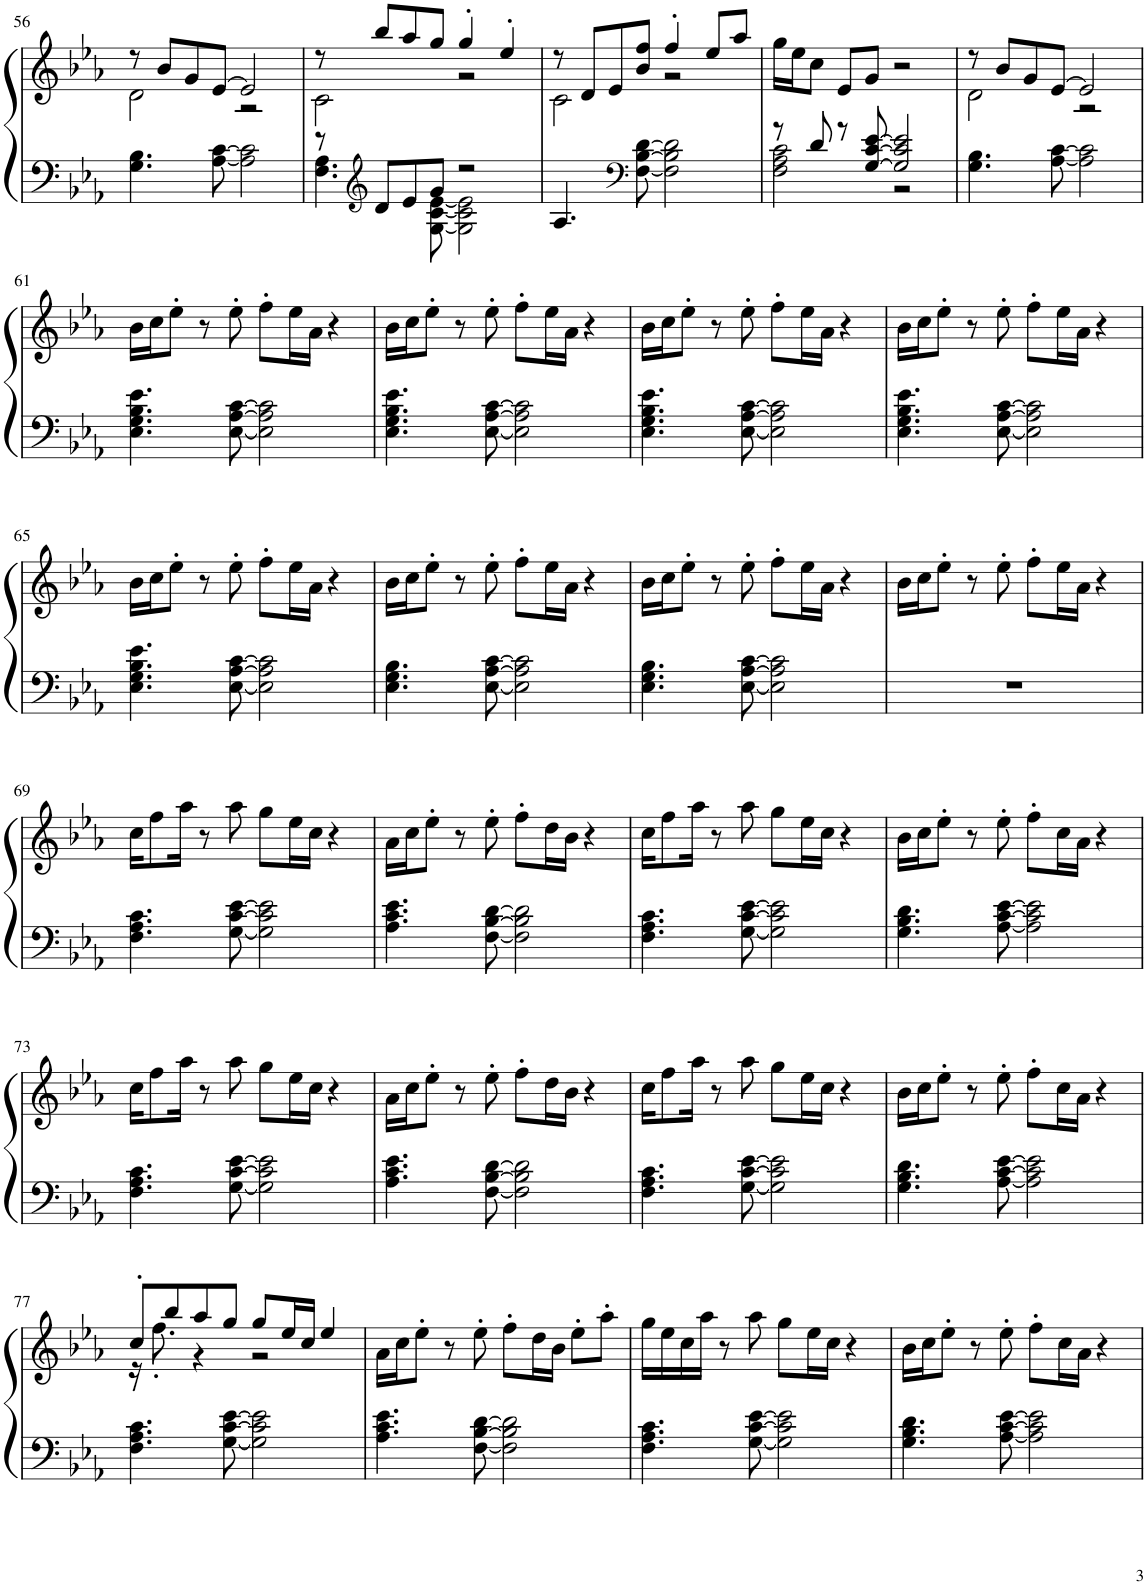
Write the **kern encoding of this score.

**kern	**kern
*part1	*part1
*staff2	*staff1
*I"Piano, Keyzone Classic	*
*I'Pno.	*
!!LO:PB:g=z
*clefF4	*clefG2
*k[b-e-a-]	*k[b-e-a-]
*M4/4	*M4/4
=56	=56
*	*^
4.G\ 4.B-\	8r	2d\
.	8b-/L	.
.	8g/	.
[8A-\ [8c\	[8e-/J	.
2A-\] 2c\]	2e-/]	2r
=57	=57	=57
*^	*	*
8r	4.F\ 4.A-\	8r	2c\
*clefG2	*	*	*
8d/L	.	8bb-/L	.
8e-/	.	8aa-/	.
8g/J	[8G\ [8c\ [8e-\	8gg/J	.
2r	2G\] 2c\] 2e-\]	4gg'/	2r
.	.	4ee-'/	.
*v	*v	*	*
=58	=58	=58
4.A-/	8r	2c\
.	8d/L	.
.	8e-/	.
*clefF4	*	*
[8F\ [8B-\ [8d\	8b-/ 8ff/J	.
2F\] 2B-\] 2d\]	4ff'/	2r
.	8ee-/L	.
.	8aa-/J	.
*	*v	*v
=59	=59
*^	*
8r	2F\ 2A-\ 2c\	16gg\LL
.	.	16ee-\J
8d/	.	8cc\J
8r	.	8e-/L
[8G/ [8c/ [8e-/	.	8g/J
2G/] 2c/] 2e-/]	2r	2r
*v	*v	*
=60	=60
*	*^
4.G\ 4.B-\	8r	2d\
.	8b-/L	.
.	8g/	.
[8A-\ [8c\	[8e-/J	.
2A-\] 2c\]	2e-/]	2r
*	*v	*v
!!LO:LB:g=z
=61	=61
4.E-\ 4.G\ 4.B-\ 4.e-\	16b-\LL
.	16cc\J
.	8ee-'\J
.	8r
[8E-\ [8A-\ [8c\	8ee-'\
2E-\] 2A-\] 2c\]	8ff'\L
.	16ee-\L
.	16a-\JJ
.	4r
=62	=62
4.E-\ 4.G\ 4.B-\ 4.e-\	16b-\LL
.	16cc\J
.	8ee-'\J
.	8r
[8E-\ [8A-\ [8c\	8ee-'\
2E-\] 2A-\] 2c\]	8ff'\L
.	16ee-\L
.	16a-\JJ
.	4r
=63	=63
4.E-\ 4.G\ 4.B-\ 4.e-\	16b-\LL
.	16cc\J
.	8ee-'\J
.	8r
[8E-\ [8A-\ [8c\	8ee-'\
2E-\] 2A-\] 2c\]	8ff'\L
.	16ee-\L
.	16a-\JJ
.	4r
=64	=64
4.E-\ 4.G\ 4.B-\ 4.e-\	16b-\LL
.	16cc\J
.	8ee-'\J
.	8r
[8E-\ [8A-\ [8c\	8ee-'\
2E-\] 2A-\] 2c\]	8ff'\L
.	16ee-\L
.	16a-\JJ
.	4r
!!LO:LB:g=z
=65	=65
4.E-\ 4.G\ 4.B-\ 4.e-\	16b-\LL
.	16cc\J
.	8ee-'\J
.	8r
[8E-\ [8A-\ [8c\	8ee-'\
2E-\] 2A-\] 2c\]	8ff'\L
.	16ee-\L
.	16a-\JJ
.	4r
=66	=66
4.E-\ 4.G\ 4.B-\	16b-\LL
.	16cc\J
.	8ee-'\J
.	8r
[8E-\ [8A-\ [8c\	8ee-'\
2E-\] 2A-\] 2c\]	8ff'\L
.	16ee-\L
.	16a-\JJ
.	4r
=67	=67
4.E-\ 4.G\ 4.B-\	16b-\LL
.	16cc\J
.	8ee-'\J
.	8r
[8E-\ [8A-\ [8c\	8ee-'\
2E-\] 2A-\] 2c\]	8ff'\L
.	16ee-\L
.	16a-\JJ
.	4r
=68	=68
1r	16b-\LL
.	16cc\J
.	8ee-'\J
.	8r
.	8ee-'\
.	8ff'\L
.	16ee-\L
.	16a-\JJ
.	4r
!!LO:LB:g=z
=69	=69
4.F\ 4.A-\ 4.c\	16cc\KL
.	8ff\
.	16aa-\Jk
.	8r
[8G\ [8c\ [8e-\	8aa-\
2G\] 2c\] 2e-\]	8gg\L
.	16ee-\L
.	16cc\JJ
.	4r
=70	=70
4.A-\ 4.c\ 4.e-\	16a-\LL
.	16cc\J
.	8ee-'\J
.	8r
[8F\ [8B-\ [8d\	8ee-'\
2F\] 2B-\] 2d\]	8ff'\L
.	16dd\L
.	16b-\JJ
.	4r
=71	=71
4.F\ 4.A-\ 4.c\	16cc\KL
.	8ff\
.	16aa-\Jk
.	8r
[8G\ [8c\ [8e-\	8aa-\
2G\] 2c\] 2e-\]	8gg\L
.	16ee-\L
.	16cc\JJ
.	4r
=72	=72
4.G\ 4.B-\ 4.d\	16b-\LL
.	16cc\J
.	8ee-'\J
.	8r
[8A-\ [8c\ [8e-\	8ee-'\
2A-\] 2c\] 2e-\]	8ff'\L
.	16cc\L
.	16a-\JJ
.	4r
!!LO:LB:g=z
=73	=73
4.F\ 4.A-\ 4.c\	16cc\KL
.	8ff\
.	16aa-\Jk
.	8r
[8G\ [8c\ [8e-\	8aa-\
2G\] 2c\] 2e-\]	8gg\L
.	16ee-\L
.	16cc\JJ
.	4r
=74	=74
4.A-\ 4.c\ 4.e-\	16a-\LL
.	16cc\J
.	8ee-'\J
.	8r
[8F\ [8B-\ [8d\	8ee-'\
2F\] 2B-\] 2d\]	8ff'\L
.	16dd\L
.	16b-\JJ
.	4r
=75	=75
4.F\ 4.A-\ 4.c\	16cc\KL
.	8ff\
.	16aa-\Jk
.	8r
[8G\ [8c\ [8e-\	8aa-\
2G\] 2c\] 2e-\]	8gg\L
.	16ee-\L
.	16cc\JJ
.	4r
=76	=76
4.G\ 4.B-\ 4.d\	16b-\LL
.	16cc\J
.	8ee-'\J
.	8r
[8A-\ [8c\ [8e-\	8ee-'\
2A-\] 2c\] 2e-\]	8ff'\L
.	16cc\L
.	16a-\JJ
.	4r
!!LO:LB:g=z
=77	=77
*	*^
4.F\ 4.A-\ 4.c\	8cc'/L	16r
.	.	8.ff'\
.	8bb-/	.
.	8aa-/	4r
[8G\ [8c\ [8e-\	8gg/J	.
2G\] 2c\] 2e-\]	8gg/L	2r
.	16ee-/L	.
.	16cc/JJ	.
.	4ee-/	.
*	*v	*v
=78	=78
4.A-\ 4.c\ 4.e-\	16a-\LL
.	16cc\J
.	8ee-'\J
.	8r
[8F\ [8B-\ [8d\	8ee-'\
2F\] 2B-\] 2d\]	8ff'\L
.	16dd\L
.	16b-\JJ
.	8ee-'\L
.	8aa-'\J
=79	=79
4.F\ 4.A-\ 4.c\	16gg\LL
.	16ee-\
.	16cc\
.	16aa-\JJ
.	8r
[8G\ [8c\ [8e-\	8aa-\
2G\] 2c\] 2e-\]	8gg\L
.	16ee-\L
.	16cc\JJ
.	4r
=80	=80
4.G\ 4.B-\ 4.d\	16b-\LL
.	16cc\J
.	8ee-'\J
.	8r
[8A-\ [8c\ [8e-\	8ee-'\
2A-\] 2c\] 2e-\]	8ff'\L
.	16cc\L
.	16a-\JJ
.	4r
=	=
*-	*-
